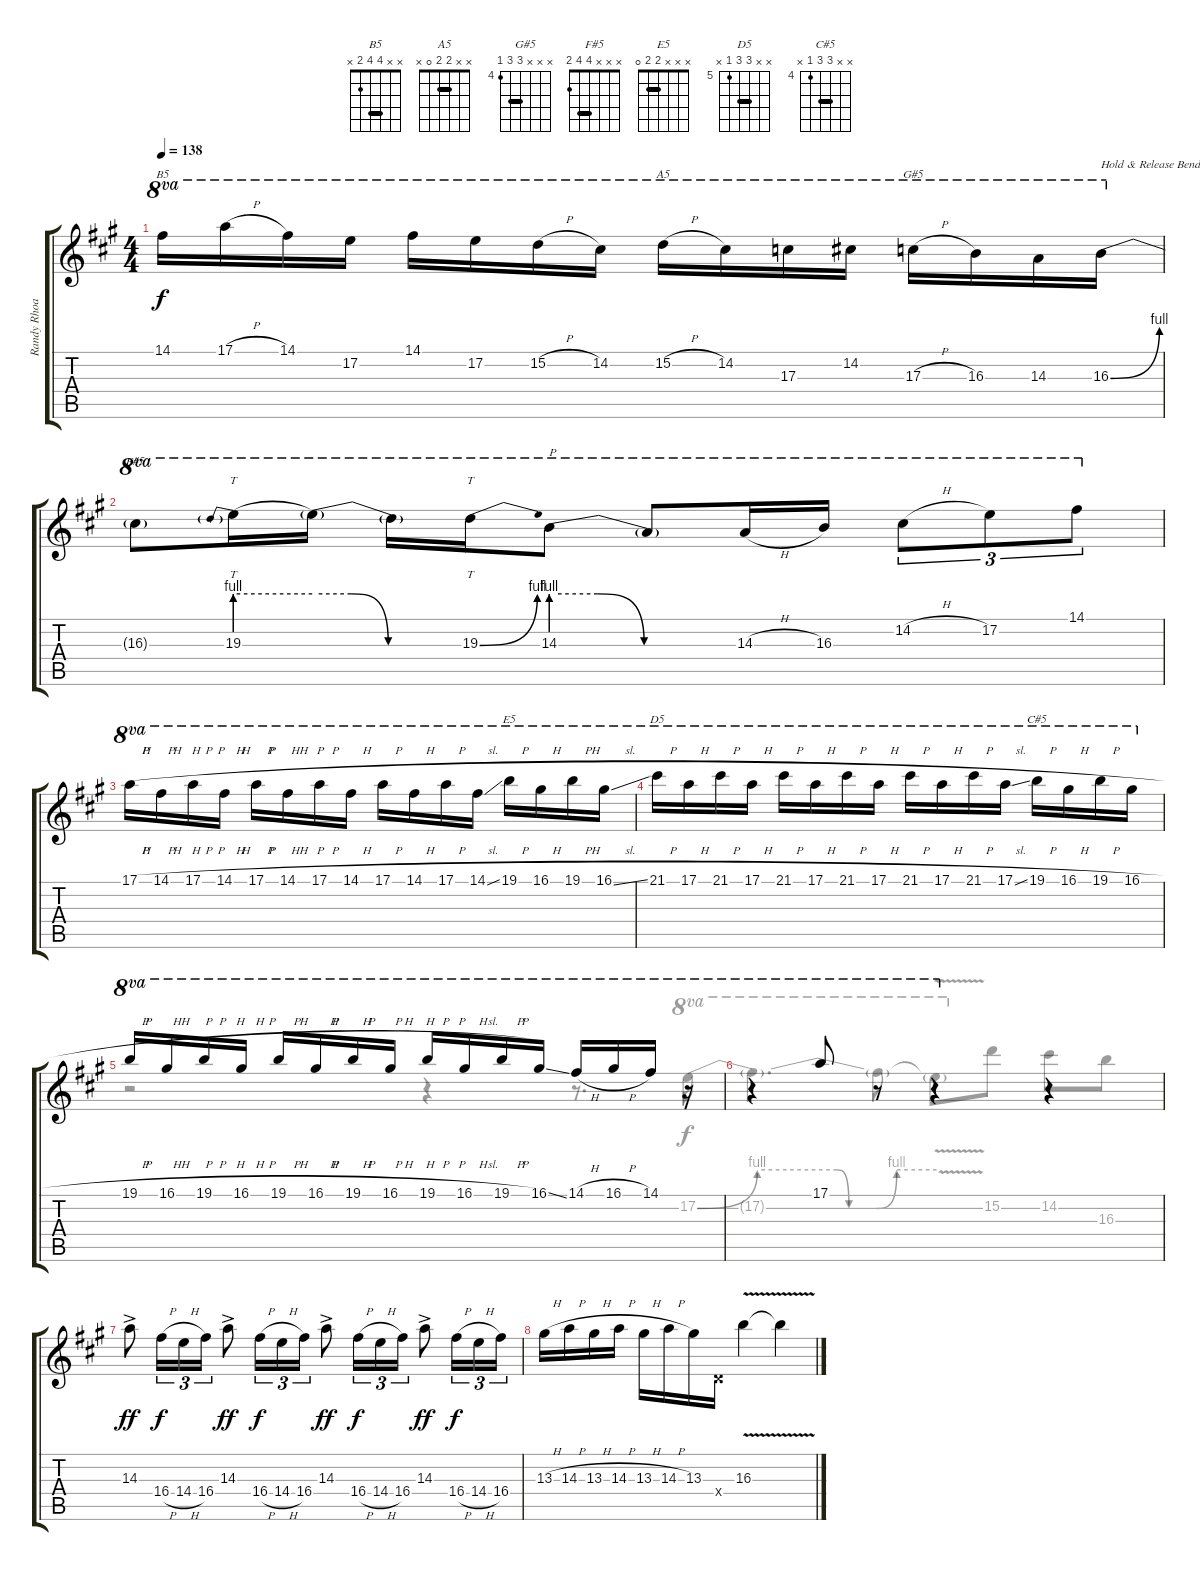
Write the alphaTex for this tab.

\track ("Randy Rhoads" "Randy Rhoa") {instrument distortionguitar}
\staff {score tabs}
\tuning (E4 B3 G3 D3 A2 E2) {hide}
\chord ("B5" x x 4 4 2 x) {barre 4}
\chord ("A5" x x 2 2 0 x) {barre 2}
\chord ("G#5" x x x 6 6 4) {firstfret 4 barre 6}
\chord ("F#5" x x x 4 4 2) {barre 4}
\chord ("E5" x x x 2 2 0) {barre 2}
\chord ("D5" x x 7 7 5 x) {firstfret 5 barre 7}
\chord ("C#5" x x 6 6 4 x) {firstfret 4 barre 6}
\voice
\ts (4 4)
\tempo 138
\clef g2
\ks a
14.1.16{ch "B5" ot 8va dy f} 17.1{h}.16{ot 8va} 14.1.16{ot 8va} 17.2.16{ot 8va} 14.1.16{ot 8va} 17.2.16{ot 8va} 15.2{h}.16{ot 8va} 14.2.16{ot 8va} 15.2{h}.16{ch "A5" ot 8va} 14.2.16{ot 8va} 17.3.16{ot 8va} 14.2.16{ot 8va} 17.3{h}.16{ch "G#5" ot 8va} 16.3.16{ot 8va} 14.3.16{ot 8va} 16.3{be (bend 0 0 60 4)}.16{ot 8va txt "Hold & Release Bends"} |
16.3{t}.8{ch "F#5" ot 8va} 19.3{be (prebend 0 4 60 4)}.16{tt ot 8va} 19.3{be (custom 0 4 15 4 30 0 60 0) t}.16{ot 8va} 19.3{t}.16{ot 8va} 19.3{be (bend 0 0 60 4)}.16{tt ot 8va} 14.3{be (custom 0 4 15 4 30 0 60 0)}.8{ot 8va txt "P"} 14.3{t}.8{ot 8va} 14.3{h}.16{ot 8va} 16.3.16{ot 8va} 14.2{h}.8{tu (3 2) ot 8va} 17.2.8{tu (3 2) ot 8va} 14.1.8{tu (3 2) ot 8va} |
17.1{h}.16{ot 8va} 14.1{h}.16{ot 8va} 17.1{h}.16{ot 8va} 14.1{h}.16{ot 8va} 17.1{h}.16{ot 8va} 14.1{h}.16{ot 8va} 17.1{h}.16{ot 8va} 14.1{h}.16{ot 8va} 17.1{h}.16{ot 8va} 14.1{h}.16{ot 8va} 17.1{h}.16{ot 8va} 14.1{sl}.16{ot 8va} 19.1{h}.16{ch "E5" ot 8va} 16.1{h}.16{ot 8va} 19.1{h}.16{ot 8va} 16.1{sl}.16{ot 8va} |
21.1{h}.16{ch "D5" ot 8va} 17.1{h}.16{ot 8va} 21.1{h}.16{ot 8va} 17.1{h}.16{ot 8va} 21.1{h}.16{ot 8va} 17.1{h}.16{ot 8va} 21.1{h}.16{ot 8va} 17.1{h}.16{ot 8va} 21.1{h}.16{ot 8va} 17.1{h}.16{ot 8va} 21.1{h}.16{ot 8va} 17.1{sl}.16{ot 8va} 19.1{h}.16{ch "C#5" ot 8va} 16.1{h}.16{ot 8va} 19.1{h}.16{ot 8va} 16.1{h}.16{ot 8va} |
19.1{h}.16{ot 8va} 16.1{h}.16{ot 8va} 19.1{h}.16{ot 8va} 16.1{h}.16{ot 8va} 19.1{h}.16{ot 8va} 16.1{h}.16{ot 8va} 19.1{h}.16{ot 8va} 16.1{h}.16{ot 8va} 19.1{h}.16{ot 8va} 16.1{h}.16{ot 8va} 19.1{h}.16{ot 8va} 16.1{ss}.16{ot 8va} 14.1{h}.16{ot 8va} 16.1{h}.16{ot 8va} 14.1.16{ot 8va} r.16{ot 8va} |
r.4{ot 8va} 17.1.8{ot 8va} r.8{ot 8va} r.4{ot 8va} r.4 |
14.3{ac}.8{dy ff} 16.4{h}.16{tu (3 2) dy f} 14.4{h}.16{tu (3 2)} 16.4.16{tu (3 2)} 14.3{ac}.8{dy ff} 16.4{h}.16{tu (3 2) dy f} 14.4{h}.16{tu (3 2)} 16.4.16{tu (3 2)} 14.3{ac}.8{dy ff} 16.4{h}.16{tu (3 2) dy f} 14.4{h}.16{tu (3 2)} 16.4.16{tu (3 2)} 14.3{ac}.8{dy ff} 16.4{h}.16{tu (3 2) dy f} 14.4{h}.16{tu (3 2)} 16.4.16{tu (3 2)} |
13.3{h}.16 14.3{h}.16 13.3{h}.16 14.3{h}.16 13.3{h}.16 14.3{h}.16 13.3.16 0.4{x}.16 16.3{v}.4 16.3{t}.4
\voice
\clef g2
\ottava regular
\simile none
\ks a
|
|
|
|
r.2 r.4 r.8{d} 17.2{be (custom 0 0 15 4 35 4 38 0 45 0 50 4 60 4)}.16{ot 8va} |
17.2{t}.4{d ot 8va} 17.2{t}.8{ot 8va} 17.2{v t}.8{ot 8va} 15.2.8 14.2.8 16.3.8 |
|
